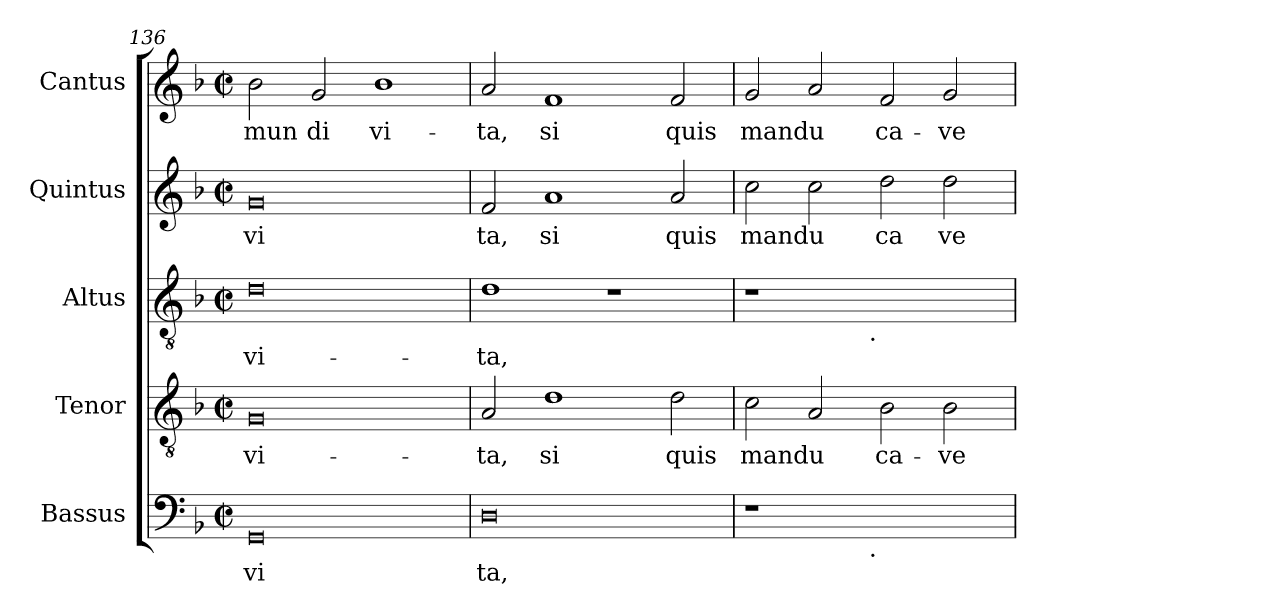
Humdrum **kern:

**kern	**text	**kern	**text	**kern	**text	**kern	**text	**kern	**text
*part5	*part5	*part4	*part4	*part3	*part3	*part2	*part2	*part1	*part1
*staff5	*staff5	*staff4	*staff4	*staff3	*staff3	*staff2	*staff2	*staff1	*staff1
*I"Bassus	*	*I"Tenor	*	*I"Altus	*	*I"Quintus	*	*I"Cantus	*
*clefF4	*	*clefGv2	*	*clefGv2	*	*clefG2	*	*clefG2	*
*k[b-]	*	*k[b-]	*	*k[b-]	*	*k[b-]	*	*k[b-]	*
*F:	*	*F:	*	*F:	*	*F:	*	*F:	*
*M2/2	*	*M2/2	*	*M2/2	*	*M2/2	*	*M2/2	*
*met(c|)	*	*met(c|)	*	*met(c|)	*	*met(c|)	*	*met(c|)	*
=136	=136	=136	=136	=136	=136	=136	=136	=136	=136
!	!LO:LY:b:cj	!	!LO:LY:b:cj	!	!LO:LY:b:cj	!	!LO:LY:b:cj	!	!LO:LY:b:cj
0GG	vi	0G	vi-	0d	vi-	0g	vi	2b-\	mun
!	!	!	!	!	!	!	!	!	!LO:LY:b:cj
.	.	.	.	.	.	.	.	2g/	di
!	!	!	!	!	!	!	!	!	!LO:LY:b:cj
.	.	.	.	.	.	.	.	1b-	vi-
=137	=137	=137	=137	=137	=137	=137	=137	=137	=137
!	!LO:LY:b:cj	!	!LO:LY:b:cj	!	!LO:LY:b:cj	!	!LO:LY:b:cj	!	!LO:LY:b:cj
0D	ta,	2A/	-ta,	1d	-ta,	2f/	ta,	2a/	-ta,
!	!	!	!LO:LY:b:cj	!	!	!	!LO:LY:b:cj	!	!LO:LY:b:cj
.	.	1d	si	.	.	1a	si	1f	si
.	.	.	.	1r	.	.	.	.	.
!	!	!	!LO:LY:b:cj	!	!	!	!LO:LY:b:cj	!	!LO:LY:b:cj
.	.	2d\	quis	.	.	2a/	quis	2f/	quis
=138	=138	=138	=138	=138	=138	=138	=138	=138	=138
!	!	!	!LO:LY:b:cj	!	!	!	!LO:LY:b:cj	!	!LO:LY:b:cj
*^	*	*	*	*^	*	*	*	*	*
1r	2ryy	.	2c\	mandu-	1r	2ryy	.	2cc\	mandu	2g/	mandu-
!	!	!	!	!LO:LY:b:cj	!	!	!	!	!LO:LY:b:cj	!	!LO:LY:b:cj
.	4...ryy	.	2A/	--	.	4...ryy	.	2cc\	.	2a/	--
!	!	!	!	!	!	!LO:TX:b:t=.	!	!	!	!	!
!	!LO:TX:b:t=.	!	!	!	!	!	!	!	!	!	!
.	1ryy	.	.	.	.	1ryy	.	.	.	.	.
!	!	!	!	!LO:LY:b:cj	!	!	!	!	!LO:LY:b:cj	!	!LO:LY:b:cj
1ryy	.	.	2B-\	-ca-	1ryy	.	.	2dd\	ca	2f/	-ca-
!	!	!	!	!LO:LY:b:cj	!	!	!	!	!LO:LY:b:cj	!	!LO:LY:b:cj
.	.	.	2B-\	-ve-	.	.	.	2dd\	ve	2g/	-ve-
.	32ryy	.	.	.	.	32ryy	.	.	.	.	.
*v	*v	*	*	*	*v	*v	*	*	*	*	*
=	=	=	=	=	=	=	=	=	=
*-	*-	*-	*-	*-	*-	*-	*-	*-	*-
